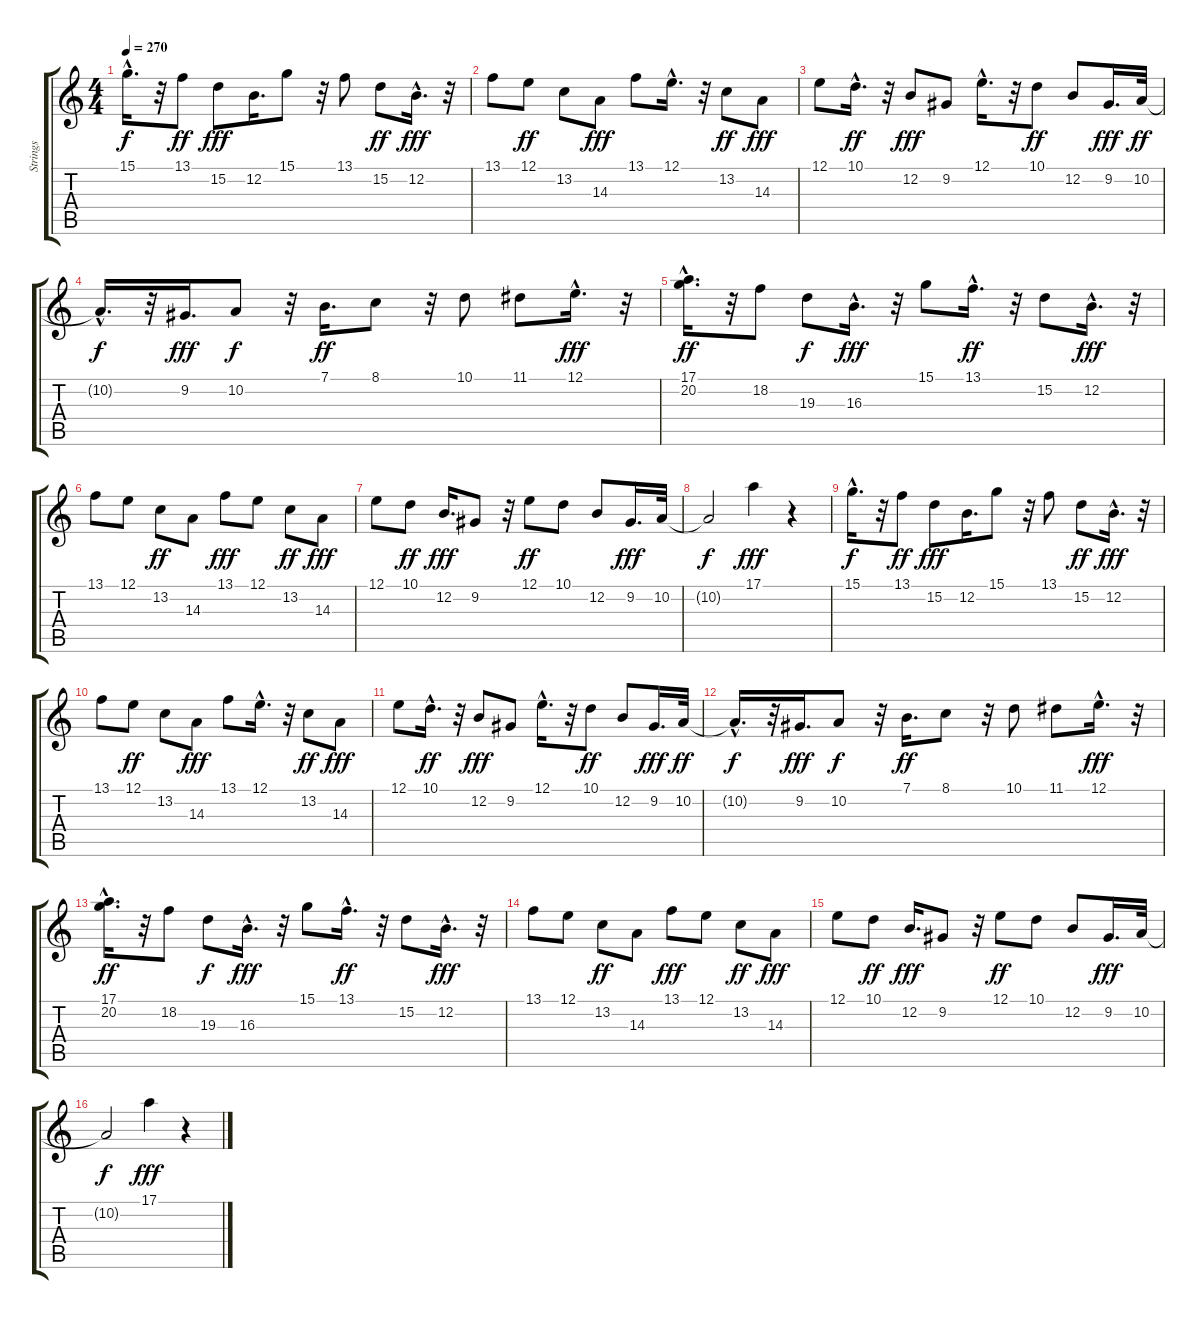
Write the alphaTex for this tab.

\track ("Strings" "Strings") {instrument stringensemble1}
\staff {score tabs}
\tuning (E4 B3 G3 D3 A2 E2) {hide}
\ts (4 4)
\tempo 270
\clef g2
\ks c
15.1{hac}.16{d dy f} r.32 13.1.8{dy ff} 15.2.8{dy fff} 12.2.16{d} 15.1.8 r.32 13.1.8 15.2.8{dy ff} 12.2{hac}.16{d dy fff} r.32 |
13.1.8 12.1.8{dy ff} 13.2.8 14.3.8{dy fff} 13.1.8 12.1{hac}.16{d} r.32 13.2.8{dy ff} 14.3.8{dy fff} |
12.1.8 10.1{hac}.16{d dy ff} r.32 12.2.8{dy fff} 9.2.8 12.1{hac}.16{d} r.32 10.1.8{dy ff} 12.2.8 9.2.16{d dy fff} 10.2.32{dy ff} |
10.2{hac t}.16{d dy f} r.32 9.2.16{d dy fff} 10.2.8{dy f} r.32 7.1.16{d dy ff} 8.1.8 r.32 10.1.8 11.1.8 12.1{hac}.16{d dy fff} r.32 |
(17.1 20.2{hac}).16{d dy ff} r.32 18.2.8 19.3.8{dy f} 16.3{hac}.16{d dy fff} r.32 15.1.8 13.1{hac}.16{d dy ff} r.32 15.2.8 12.2{hac}.16{d dy fff} r.32 |
13.1.8 12.1.8 13.2.8{dy ff} 14.3.8 13.1.8{dy fff} 12.1.8 13.2.8{dy ff} 14.3.8{dy fff} |
12.1.8 10.1.8{dy ff} 12.2.16{d dy fff} 9.2.8 r.32 12.1.8{dy ff} 10.1.8 12.2.8 9.2.16{d dy fff} 10.2.32 |
10.2{t}.2{dy f} 17.1.4{dy fff} r.4 |
15.1{hac}.16{d dy f} r.32 13.1.8{dy ff} 15.2.8{dy fff} 12.2.16{d} 15.1.8 r.32 13.1.8 15.2.8{dy ff} 12.2{hac}.16{d dy fff} r.32 |
13.1.8 12.1.8{dy ff} 13.2.8 14.3.8{dy fff} 13.1.8 12.1{hac}.16{d} r.32 13.2.8{dy ff} 14.3.8{dy fff} |
12.1.8 10.1{hac}.16{d dy ff} r.32 12.2.8{dy fff} 9.2.8 12.1{hac}.16{d} r.32 10.1.8{dy ff} 12.2.8 9.2.16{d dy fff} 10.2.32{dy ff} |
10.2{hac t}.16{d dy f} r.32 9.2.16{d dy fff} 10.2.8{dy f} r.32 7.1.16{d dy ff} 8.1.8 r.32 10.1.8 11.1.8 12.1{hac}.16{d dy fff} r.32 |
(17.1 20.2{hac}).16{d dy ff} r.32 18.2.8 19.3.8{dy f} 16.3{hac}.16{d dy fff} r.32 15.1.8 13.1{hac}.16{d dy ff} r.32 15.2.8 12.2{hac}.16{d dy fff} r.32 |
13.1.8 12.1.8 13.2.8{dy ff} 14.3.8 13.1.8{dy fff} 12.1.8 13.2.8{dy ff} 14.3.8{dy fff} |
12.1.8 10.1.8{dy ff} 12.2.16{d dy fff} 9.2.8 r.32 12.1.8{dy ff} 10.1.8 12.2.8 9.2.16{d dy fff} 10.2.32 |
10.2{t}.2{dy f} 17.1.4{dy fff} r.4
